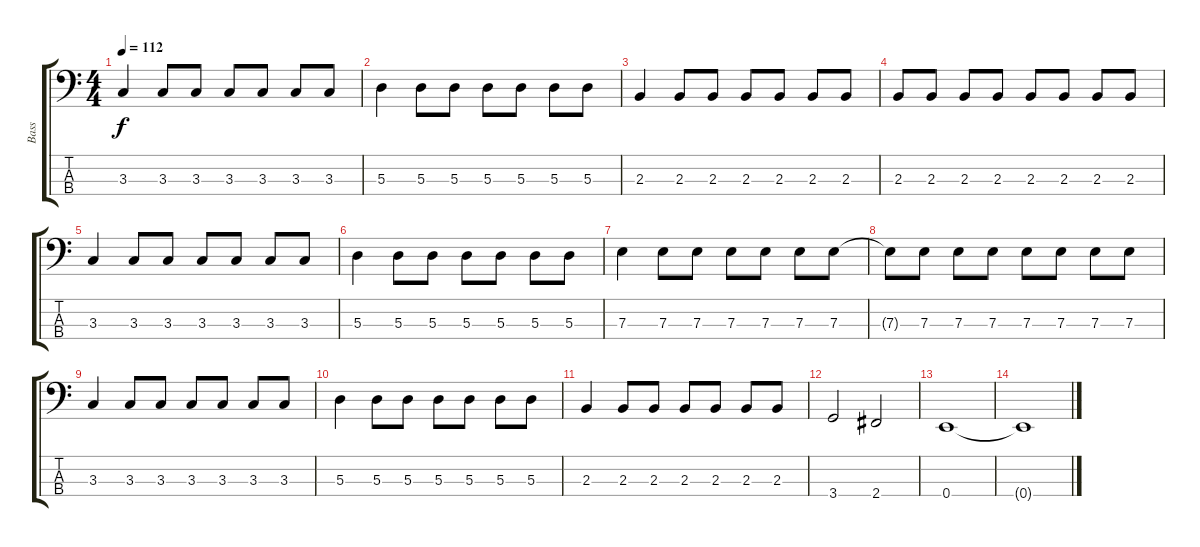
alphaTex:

\track ("Bass" "Bass") {instrument electricbasspick}
\staff {score tabs}
\tuning (G2 D2 A1 E1) {hide}
\ts (4 4)
\tempo 112
\clef f4
\ks c
3.3.4{dy f} 3.3.8 3.3.8 3.3.8 3.3.8 3.3.8 3.3.8 |
5.3.4 5.3.8 5.3.8 5.3.8 5.3.8 5.3.8 5.3.8 |
2.3.4 2.3.8 2.3.8 2.3.8 2.3.8 2.3.8 2.3.8 |
2.3.8 2.3.8 2.3.8 2.3.8 2.3.8 2.3.8 2.3.8 2.3.8 |
3.3.4 3.3.8 3.3.8 3.3.8 3.3.8 3.3.8 3.3.8 |
5.3.4 5.3.8 5.3.8 5.3.8 5.3.8 5.3.8 5.3.8 |
7.3.4 7.3.8 7.3.8 7.3.8 7.3.8 7.3.8 7.3.8 |
7.3{t}.8 7.3.8 7.3.8 7.3.8 7.3.8 7.3.8 7.3.8 7.3.8 |
3.3.4 3.3.8 3.3.8 3.3.8 3.3.8 3.3.8 3.3.8 |
5.3.4 5.3.8 5.3.8 5.3.8 5.3.8 5.3.8 5.3.8 |
2.3.4 2.3.8 2.3.8 2.3.8 2.3.8 2.3.8 2.3.8 |
3.4.2 2.4.2 |
0.4.1 |
0.4{t}.1
